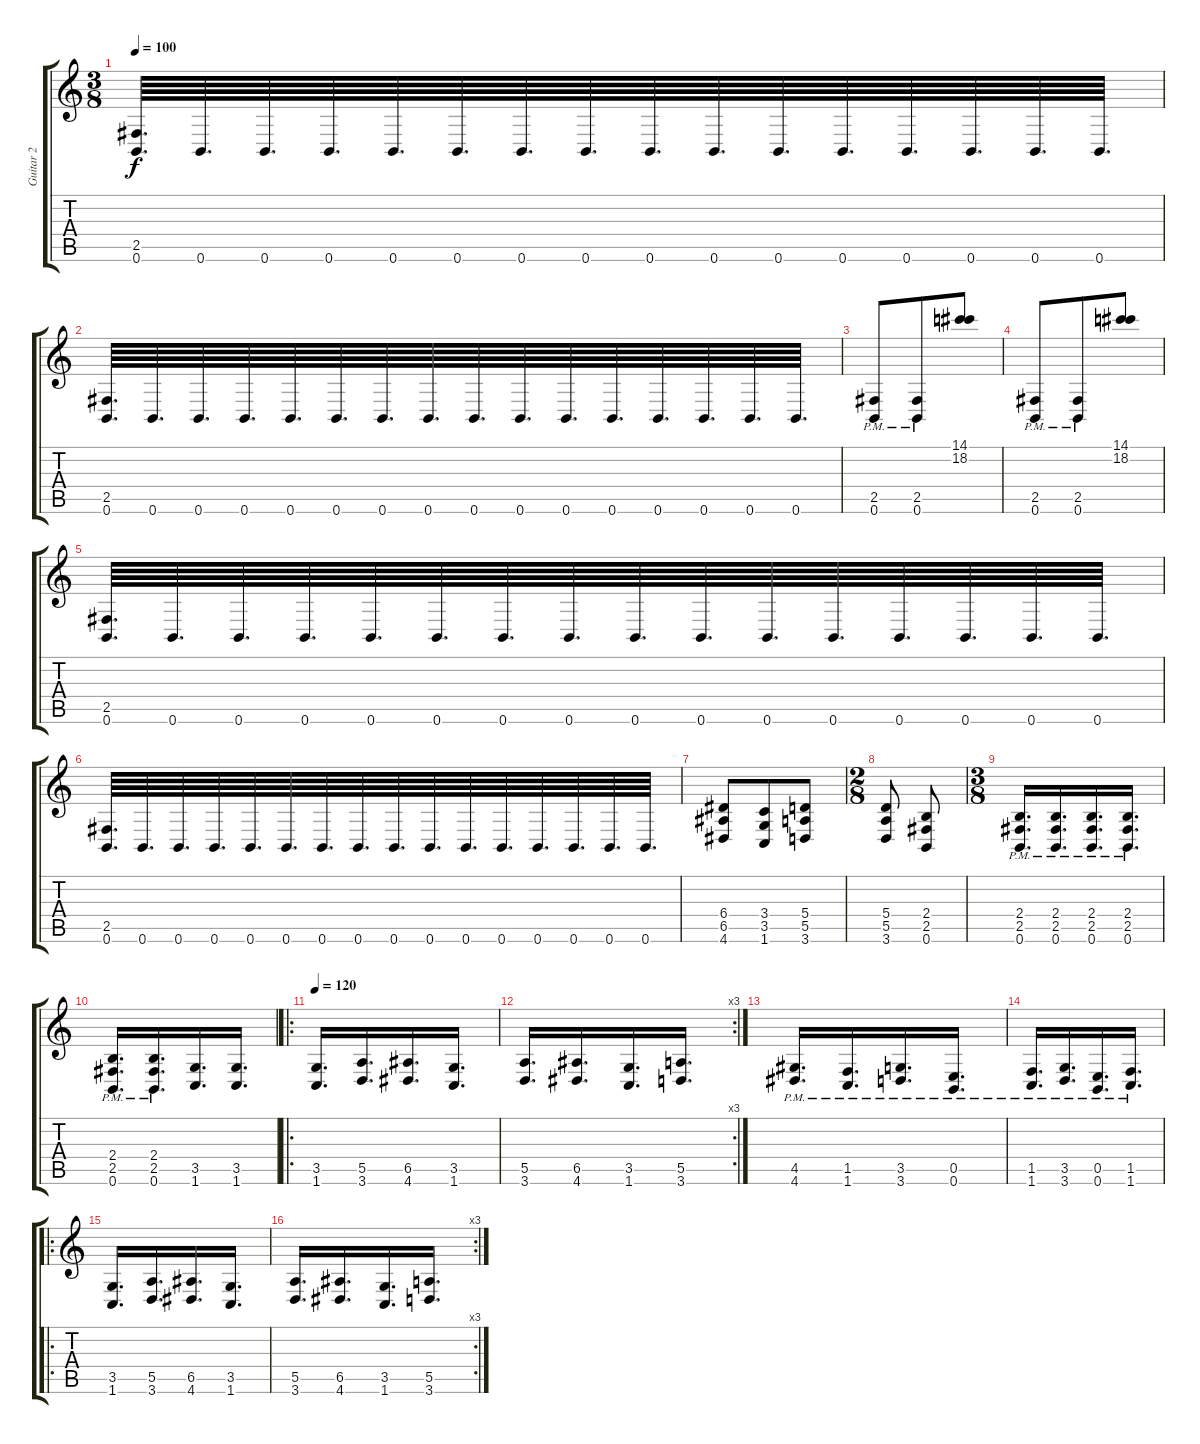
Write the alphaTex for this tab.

\track ("Guitar 2" "Guitar 2") {instrument distortionguitar}
\staff {score tabs}
\tuning (B3 Gb3 D3 A2 E2 B1) {hide}
\ts (3 8)
\tempo 100
\clef g2
\ks c
(2.5 0.6).64{d dy f} 0.6.64{d} 0.6.64{d} 0.6.64{d} 0.6.64{d} 0.6.64{d} 0.6.64{d} 0.6.64{d} 0.6.64{d} 0.6.64{d} 0.6.64{d} 0.6.64{d} 0.6.64{d} 0.6.64{d} 0.6.64{d} 0.6.64{d} |
(2.5 0.6).64{d} 0.6.64{d} 0.6.64{d} 0.6.64{d} 0.6.64{d} 0.6.64{d} 0.6.64{d} 0.6.64{d} 0.6.64{d} 0.6.64{d} 0.6.64{d} 0.6.64{d} 0.6.64{d} 0.6.64{d} 0.6.64{d} 0.6.64{d} |
(2.5{pm} 0.6{pm}).8 (2.5{pm} 0.6{pm}).8 (14.1 18.2).8 |
(2.5{pm} 0.6{pm}).8 (2.5{pm} 0.6{pm}).8 (14.1 18.2).8 |
(2.5 0.6).64{d} 0.6.64{d} 0.6.64{d} 0.6.64{d} 0.6.64{d} 0.6.64{d} 0.6.64{d} 0.6.64{d} 0.6.64{d} 0.6.64{d} 0.6.64{d} 0.6.64{d} 0.6.64{d} 0.6.64{d} 0.6.64{d} 0.6.64{d} |
(2.5 0.6).64{d} 0.6.64{d} 0.6.64{d} 0.6.64{d} 0.6.64{d} 0.6.64{d} 0.6.64{d} 0.6.64{d} 0.6.64{d} 0.6.64{d} 0.6.64{d} 0.6.64{d} 0.6.64{d} 0.6.64{d} 0.6.64{d} 0.6.64{d} |
(6.4 6.5 4.6).8 (3.4 3.5 1.6).8 (5.4 5.5 3.6).8 |
\ts (2 8)
(5.4 5.5 3.6).8 (2.4 2.5 0.6).8 |
\ts (3 8)
(2.4{pm} 2.5{pm} 0.6{pm}).16{d} (2.4{pm} 2.5{pm} 0.6{pm}).16{d} (2.4{pm} 2.5{pm} 0.6{pm}).16{d} (2.4{pm} 2.5{pm} 0.6{pm}).16{d} |
(2.4{pm} 2.5{pm} 0.6{pm}).16{d} (2.4{pm} 2.5{pm} 0.6{pm}).16{d} (3.5 1.6).16{d} (3.5 1.6).16{d} |
\ro
\tempo 120
(3.5 1.6).16{d} (5.5 3.6).16{d} (6.5 4.6).16{d} (3.5 1.6).16{d} |
\rc 3
(5.5 3.6).16{d} (6.5 4.6).16{d} (3.5 1.6).16{d} (5.5 3.6).16{d} |
(4.5{pm} 4.6{pm}).16{d} (1.5{pm} 1.6{pm}).16{d} (3.5{pm} 3.6{pm}).16{d} (0.5{pm} 0.6{pm}).16{d} |
(1.5{pm} 1.6{pm}).16{d} (3.5{pm} 3.6{pm}).16{d} (0.5{pm} 0.6{pm}).16{d} (1.5{pm} 1.6{pm}).16{d} |
\ro
(3.5 1.6).16{d} (5.5 3.6).16{d} (6.5 4.6).16{d} (3.5 1.6).16{d} |
\rc 3
(5.5 3.6).16{d} (6.5 4.6).16{d} (3.5 1.6).16{d} (5.5 3.6).16{d}
